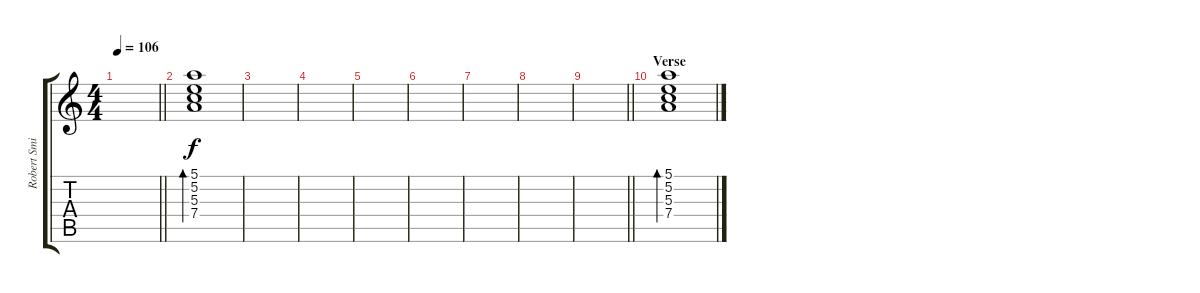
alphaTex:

\track ("Robert Smith 2" "Robert Smi") {instrument electricguitarclean}
\staff {score tabs}
\tuning (E4 B3 G3 D3 A2 E2) {hide}
\ts (4 4)
\tempo 106
\clef g2
\barLineRight lightlight
\ks c
|
(5.1 5.2 5.3 7.4).1{bd 60} |
|
|
|
|
|
|
\barLineRight lightlight
|
\section ("" "Verse")
(5.1 5.2 5.3 7.4).1{bd 60}
